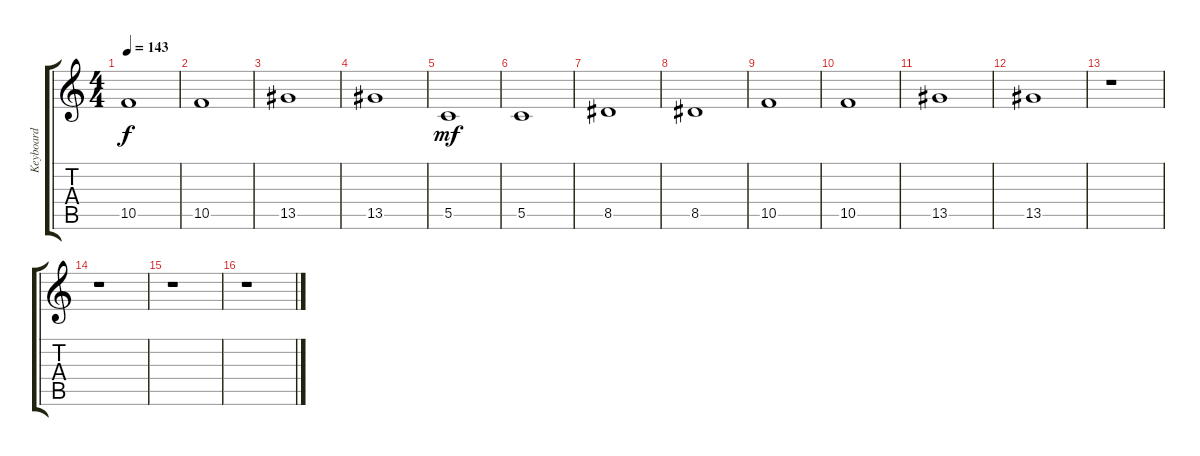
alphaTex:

\track ("Keyboard" "Keyboard") {instrument electricguitarjazz}
\staff {score tabs}
\tuning (D4 A3 F3 C3 G2 C2) {hide}
\ts (4 4)
\tempo 143
\clef g2
\ks c
10.5.1{dy f} |
10.5.1 |
13.5.1 |
13.5.1 |
5.5.1{dy mf} |
5.5.1 |
8.5.1 |
8.5.1 |
10.5.1 |
10.5.1 |
13.5.1 |
13.5.1 |
r.1 |
r.1 |
r.1 |
r.1
